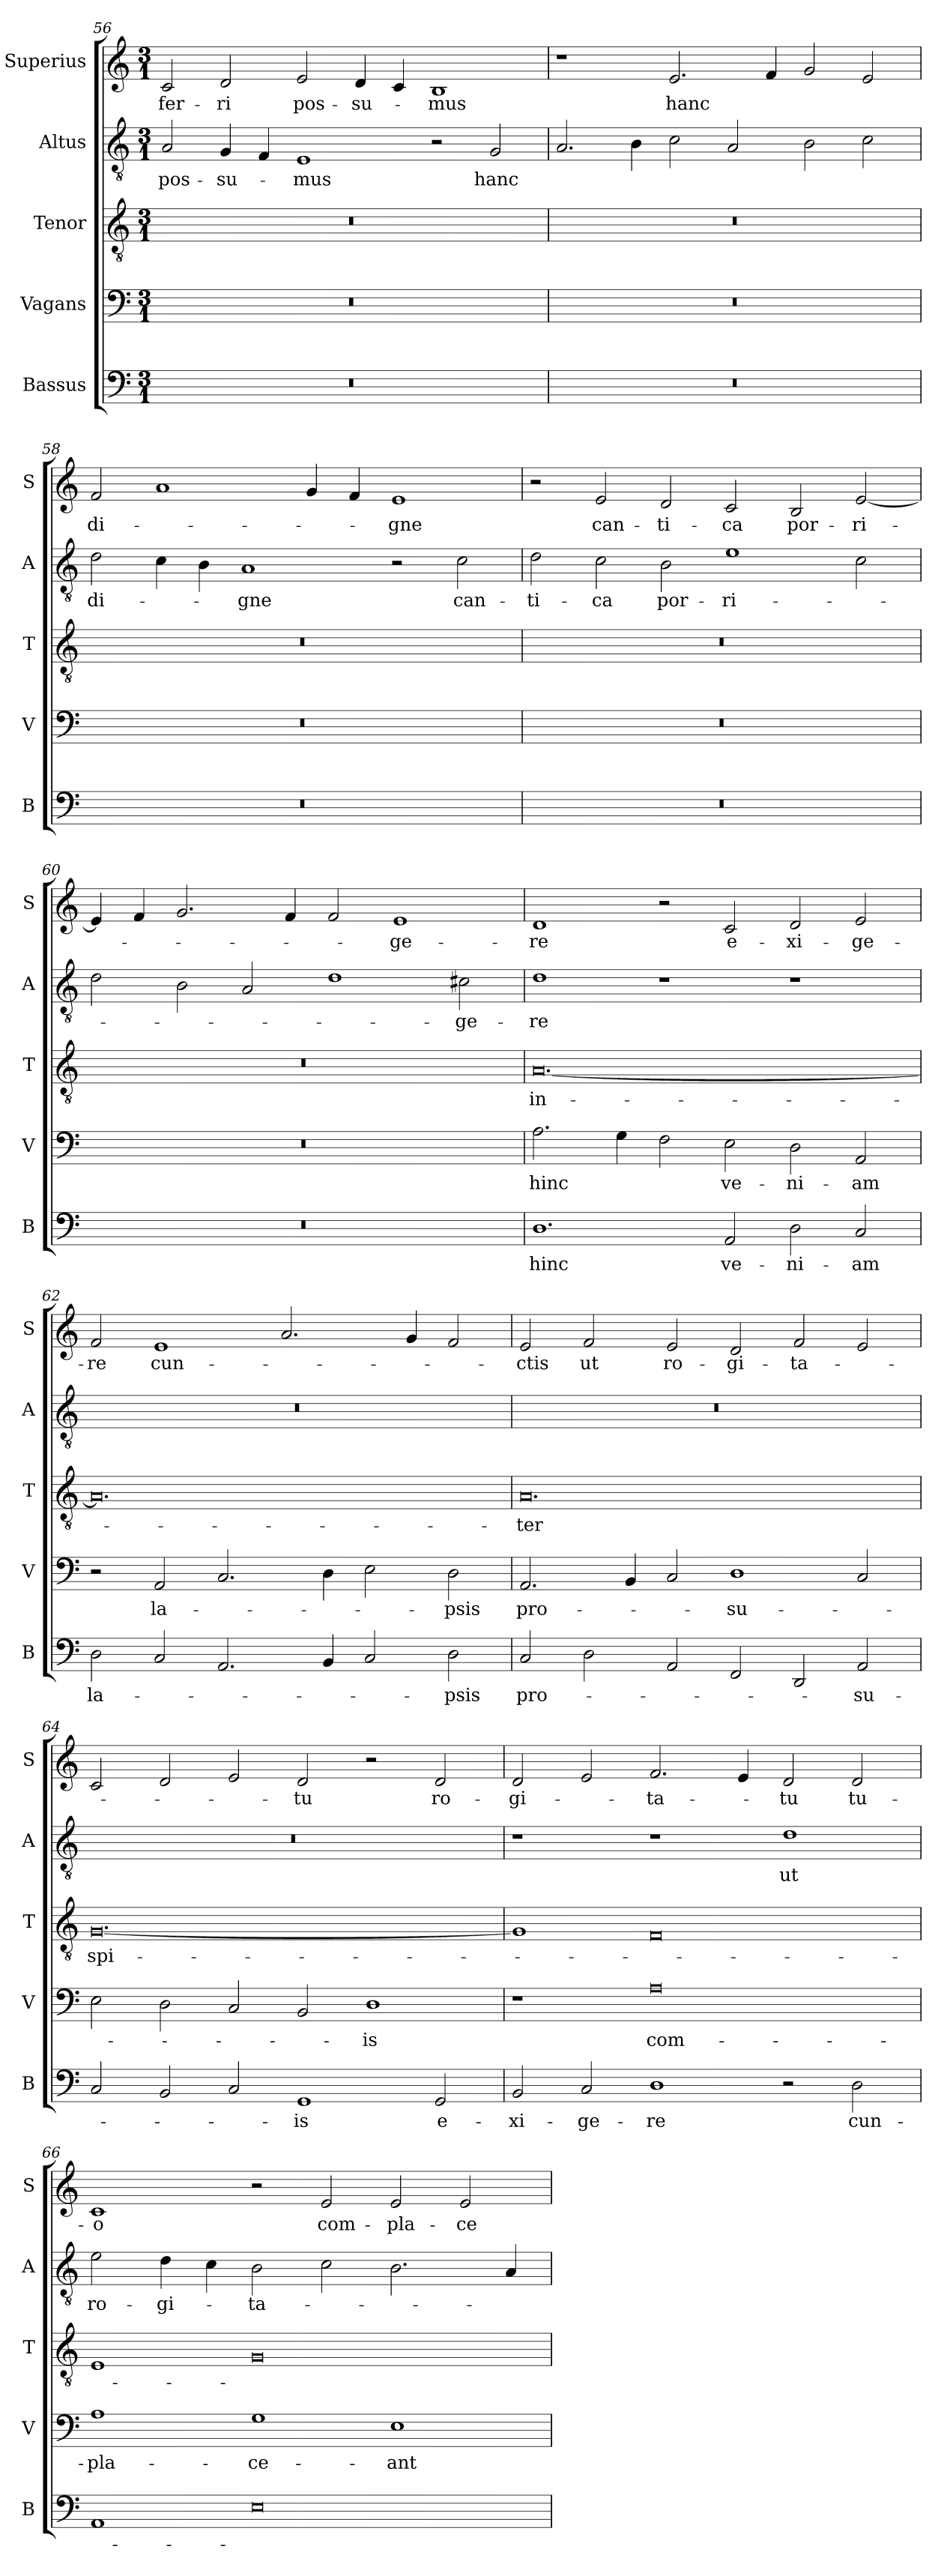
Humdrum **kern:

**kern	**text	**kern	**text	**kern	**text	**kern	**text	**kern	**text
*part5	*part5	*part4	*part4	*part3	*part3	*part2	*part2	*part1	*part1
*staff5	*staff5	*staff4	*staff4	*staff3	*staff3	*staff2	*staff2	*staff1	*staff1
*I"Bassus	*	*I"Vagans	*	*I"Tenor	*	*I"Altus	*	*I"Superius	*
*I'B	*	*I'V	*	*I'T	*	*I'A	*	*I'S	*
*clefF4	*	*clefF4	*	*clefGv2	*	*clefGv2	*	*clefG2	*
*k[]	*	*k[]	*	*k[]	*	*k[]	*	*k[]	*
*M3/1	*	*M3/1	*	*M3/1	*	*M3/1	*	*M3/1	*
=56	=56	=56	=56	=56	=56	=56	=56	=56	=56
0.r	.	0.r	.	0.r	.	2A/	pos-	2c/	-fer-
.	.	.	.	.	.	4G/	-su-	2d/	-ri
.	.	.	.	.	.	4F/	.	.	.
.	.	.	.	.	.	1E	-mus	2e/	pos-
.	.	.	.	.	.	.	.	4d/	-su-
.	.	.	.	.	.	.	.	4c/	.
.	.	.	.	.	.	2r	.	1B	-mus
.	.	.	.	.	.	2G/	hanc	.	.
=57	=57	=57	=57	=57	=57	=57	=57	=57	=57
0.r	.	0.r	.	0.r	.	2.A/	.	1r	.
.	.	.	.	.	.	4B\	.	.	.
.	.	.	.	.	.	2c\	.	2.e/	hanc
.	.	.	.	.	.	2A/	.	.	.
.	.	.	.	.	.	.	.	4f/	.
.	.	.	.	.	.	2B\	.	2g/	.
.	.	.	.	.	.	2c\	.	2e/	.
=58	=58	=58	=58	=58	=58	=58	=58	=58	=58
0.r	.	0.r	.	0.r	.	2d\	di-	2f/	di-
.	.	.	.	.	.	4c\	.	1a	.
.	.	.	.	.	.	4B\	.	.	.
.	.	.	.	.	.	1A	-gne	.	.
.	.	.	.	.	.	.	.	4g/	.
.	.	.	.	.	.	.	.	4f/	.
.	.	.	.	.	.	2r	.	1e	-gne
.	.	.	.	.	.	2c\	can-	.	.
=59	=59	=59	=59	=59	=59	=59	=59	=59	=59
0.r	.	0.r	.	0.r	.	2d\	-ti-	2r	.
.	.	.	.	.	.	2c\	-ca	2e/	can-
.	.	.	.	.	.	2B\	por-	2d/	-ti-
.	.	.	.	.	.	1e	-ri-	2c/	-ca
.	.	.	.	.	.	.	.	2B/	por-
.	.	.	.	.	.	2c\	.	[2e/	-ri-
=60	=60	=60	=60	=60	=60	=60	=60	=60	=60
0.r	.	0.r	.	0.r	.	2d\	.	4e/]	.
.	.	.	.	.	.	.	.	4f/	.
.	.	.	.	.	.	2B\	.	2.g/	.
.	.	.	.	.	.	2A/	.	.	.
.	.	.	.	.	.	.	.	4f/	.
.	.	.	.	.	.	1d	.	2f/	.
.	.	.	.	.	.	.	.	1e	-ge-
.	.	.	.	.	.	2c#X\	-ge-	.	.
=61	=61	=61	=61	=61	=61	=61	=61	=61	=61
1.D	hinc	2.A\	hinc	[0.A	in-	1d	-re	1d	-re
.	.	4G\	.	.	.	.	.	.	.
.	.	2F\	.	.	.	1r	.	2r	.
2AA/	ve-	2E\	ve-	.	.	.	.	2c/	e-
2D\	-ni-	2D\	-ni-	.	.	1r	.	2d/	-xi-
2C/	-am	2AA/	-am	.	.	.	.	2e/	-ge-
=62	=62	=62	=62	=62	=62	=62	=62	=62	=62
2D\	la-	2r	.	0.A]	.	0.r	.	2f/	-re
2C/	.	2AA/	la-	.	.	.	.	1e	cun-
2.AA/	.	2.C/	.	.	.	.	.	.	.
.	.	.	.	.	.	.	.	2.a/	.
4BB/	.	4D\	.	.	.	.	.	.	.
2C/	.	2E\	.	.	.	.	.	.	.
.	.	.	.	.	.	.	.	4g/	.
2D\	-psis	2D\	-psis	.	.	.	.	2f/	.
=63	=63	=63	=63	=63	=63	=63	=63	=63	=63
2C/	pro-	2.AA/	pro-	0.A	-ter	0.r	.	2e/	-ctis
2D\	.	.	.	.	.	.	.	2f/	ut
.	.	4BB/	.	.	.	.	.	.	.
2AA/	.	2C/	.	.	.	.	.	2e/	ro-
2FF/	.	1D	-su-	.	.	.	.	2d/	-gi-
2DD/	.	.	.	.	.	.	.	2f/	-ta-
2AA/	-su-	2C/	.	.	.	.	.	2e/	.
=64	=64	=64	=64	=64	=64	=64	=64	=64	=64
2C/	.	2E\	.	[0.G	spi-	0.r	.	2c/	.
2BB/	.	2D\	.	.	.	.	.	2d/	.
2C/	.	2C/	.	.	.	.	.	2e/	.
1GG	-is	2BB/	.	.	.	.	.	2d/	-tu
.	.	1D	-is	.	.	.	.	2r	.
2GG/	e-	.	.	.	.	.	.	2d/	ro-
=65	=65	=65	=65	=65	=65	=65	=65	=65	=65
2BB/	-xi-	1r	.	1G]	.	1r	.	2d/	-gi-
2C/	-ge-	.	.	.	.	.	.	2e/	.
1D	-re	0A	com-	0F	.	1r	.	2.f/	-ta-
.	.	.	.	.	.	.	.	4e/	.
2r	.	.	.	.	.	1d	ut	2d/	-tu
2D\	cun-	.	.	.	.	.	.	2d/	tu-
=66	=66	=66	=66	=66	=66	=66	=66	=66	=66
1AA	.	1A	-pla-	1E	.	2e\	ro-	1c	-o
.	.	.	.	.	.	4d\	-gi-	.	.
.	.	.	.	.	.	4c\	.	.	.
0E	.	1G	-ce-	0G	.	2B\	-ta-	2r	.
.	.	.	.	.	.	2c\	.	2e/	com-
.	.	1E	-ant	.	.	2.B\	.	2e/	-pla-
.	.	.	.	.	.	.	.	2e/	-ce-
.	.	.	.	.	.	4A/	.	.	.
=	=	=	=	=	=	=	=	=	=
*-	*-	*-	*-	*-	*-	*-	*-	*-	*-
